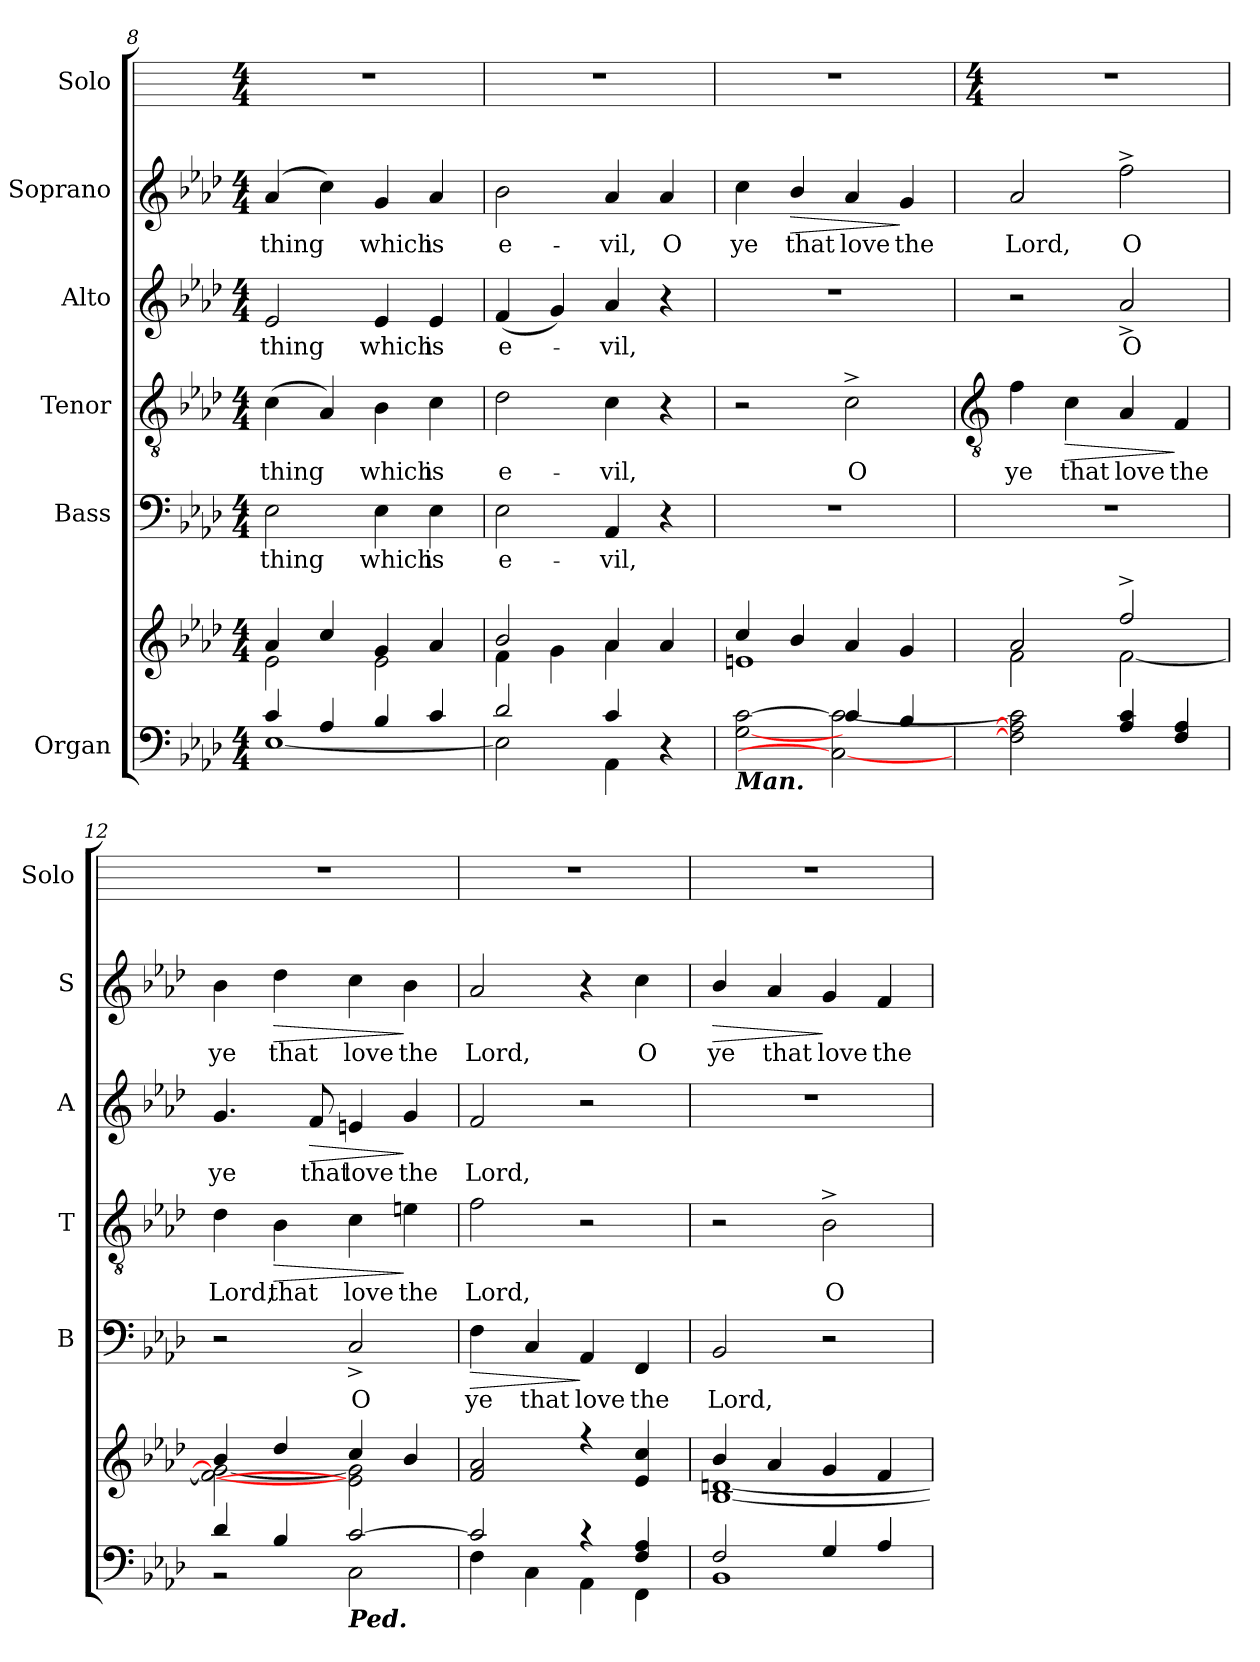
**kern	**kern	**kern	**text	**dynam	**kern	**text	**dynam	**kern	**text	**dynam	**kern	**text	**dynam	**kern
*part6	*part6	*part5	*part5	*part5	*part4	*part4	*part4	*part3	*part3	*part3	*part2	*part2	*part2	*part1
*staff7	*staff6	*staff5	*staff5	*staff5	*staff4	*staff4	*staff4	*staff3	*staff3	*staff3	*staff2	*staff2	*staff2	*staff1
*I"Organ	*	*I"Bass	*	*	*I"Tenor	*	*	*I"Alto	*	*	*I"Soprano	*	*	*I"Solo
*	*	*I'B	*	*	*I'T	*	*	*I'A	*	*	*I'S	*	*	*I'Solo
*clefF4	*clefG2	*clefF4	*	*	*clefGv2	*	*	*clefG2	*	*	*clefG2	*	*	*
*k[b-e-a-d-]	*k[b-e-a-d-]	*k[b-e-a-d-]	*	*	*k[b-e-a-d-]	*	*	*k[b-e-a-d-]	*	*	*k[b-e-a-d-]	*	*	*
*A-:	*A-:	*A-:	*	*	*A-:	*	*	*A-:	*	*	*A-:	*	*	*
*M4/4	*M4/4	*M4/4	*	*	*M4/4	*	*	*M4/4	*	*	*M4/4	*	*	*M4/4
=8	=8	=8	=8	=8	=8	=8	=8	=8	=8	=8	=8	=8	=8	=8
*^	*^	*	*	*	*	*	*	*	*	*	*	*	*	*
!	!	!	!	!	!LO:LY:b	!	!	!LO:LY:b	!	!	!LO:LY:b	!	!	!LO:LY:b	!	!
4c/	[1E-\	4a-/	2e-\	2E-	thing	.	(<4c	thing	.	2e-	thing	.	(<4a-	thing	.	1r
4A-/	.	4cc/	.	.	.	.	4A-)	.	.	.	.	.	4cc)	.	.	.
!	!	!	!	!	!LO:LY:b	!	!	!LO:LY:b	!	!	!LO:LY:b	!	!	!LO:LY:b	!	!
4B-/	.	4g/	2e-\	4E-	which	.	4B-	which	.	4e-	which	.	4g	which	.	.
!	!	!	!	!	!LO:LY:b	!	!	!LO:LY:b	!	!	!LO:LY:b	!	!	!LO:LY:b	!	!
4c/	.	4a-/	.	4E-	is	.	4c	is	.	4e-	is	.	4a-	is	.	.
=9	=9	=9	=9	=9	=9	=9	=9	=9	=9	=9	=9	=9	=9	=9	=9	=9
!	!	!	!	!	!LO:LY:b	!	!	!LO:LY:b	!	!	!LO:LY:b	!	!	!LO:LY:b	!	!
2d-/	2E-\]	2b-/	4f\	2E-	e-	.	2d-	e-	.	(<4f	e-	.	2b-	e-	.	1r
.	.	.	4g\	.	.	.	.	.	.	4g)	.	.	.	.	.	.
!	!	!	!	!	!LO:LY:b	!	!	!LO:LY:b	!	!	!LO:LY:b	!	!	!LO:LY:b	!	!
4c/	4AA-\	4a-/	4a-\	4AA-	-vil,	.	4c	-vil,	.	4a-	vil,	.	4a-	-vil,	.	.
!	!	!	!	!	!	!	!	!	!	!	!	!	!	!LO:LY:b	!	!
4ryy	4r	4a-/	4ryy	4r	.	.	4r	.	.	4r	.	.	4a-	O	.	.
=10	=10	=10	=10	=10	=10	=10	=10	=10	=10	=10	=10	=10	=10	=10	=10	=10
!LO:TX:b:Bi:t=Man.	!	!	!	!	!	!	!	!	!	!	!	!	!	!	!	!
!	!	!	!	!	!	!	!	!	!	!	!	!	!	!LO:LY:b	!	!
2ryy	[2G\ [2c\	4cc/	1en\	1r	.	.	2r	.	.	1r	.	.	4cc	ye	.	1r
!	!	!	!	!	!	!	!	!	!	!	!	!	!	!LO:LY:b	!LO:HP:b	!
.	.	4b-/	.	.	.	.	.	.	.	.	.	.	4b-/	that	>	.
!	!	!	!	!	!	!	!	!LO:LY:b	!	!	!	!	!	!LO:LY:b	!	!
4c/	2C\_ 2c\_	4a-/	.	.	.	.	2c^	O	.	.	.	.	4a-	love	.	.
!	!	!	!	!	!	!	!	!	!	!	!	!	!	!LO:LY:b	!	!
4B-/	.	4g/	.	.	.	.	.	.	.	.	.	.	4g	the	]	.
!!LO:LB:g=z
=11	=11	=11	=11	=11	=11	=11	=11	=11	=11	=11	=11	=11	=11	=11	=11	=11
*	*	*	*	*	*	*	*clefGv2	*	*	*	*	*	*	*	*	*
*	*	*	*	*	*	*	*	*	*	*	*	*	*	*	*	*M4/4
!	!	!	!	!	!	!	!	!LO:LY:b	!	!	!	!	!	!LO:LY:b	!	!
2ryy	2F\] 2A-\] 2c\]	2a-/	2f\	1r	.	.	4f	ye	.	2r	.	.	2a-	Lord,	.	1r
!	!	!	!	!	!	!	!	!LO:LY:b	!LO:HP:b	!	!	!	!	!	!	!
.	.	.	.	.	.	.	4c	that	>	.	.	.	.	.	.	.
!	!	!	!	!	!	!	!	!LO:LY:b	!	!	!LO:LY:b	!	!	!LO:LY:b	!	!
4A-/ 4c/	2ryy	2ff^/	[2f\	.	.	.	4A-	love	.	2a-^	O	.	2ff^	O	.	.
!	!	!	!	!	!	!	!	!LO:LY:b	!	!	!	!	!	!	!	!
4F/ 4A-/	.	.	.	.	.	.	4F	the	]	.	.	.	.	.	.	.
=12	=12	=12	=12	=12	=12	=12	=12	=12	=12	=12	=12	=12	=12	=12	=12	=12
!	!	!	!	!	!	!	!	!LO:LY:b	!	!	!LO:LY:b	!	!	!LO:LY:b	!	!
4d-/	2r	4b-/	2f\_ 2g\_	2r	.	.	4d-	Lord,	.	4.g	ye	.	4b-	ye	.	1r
!	!	!	!	!	!	!	!	!LO:LY:b	!LO:HP:b	!	!	!	!	!LO:LY:b	!LO:HP:b	!
4B-/	.	4dd-/	.	.	.	.	4B-	that	>	.	.	.	4dd-	that	>	.
!	!	!	!	!	!	!	!	!	!	!	!LO:LY:b	!LO:HP:b	!	!	!	!
.	.	.	.	.	.	.	.	.	.	8f	that	>	.	.	.	.
!LO:TX:b:Bi:t=Ped.	!	!	!	!	!	!	!	!	!	!	!	!	!	!	!	!
!	!	!	!	!	!LO:LY:b	!	!	!LO:LY:b	!	!	!LO:LY:b	!	!	!LO:LY:b	!	!
[2c/	2C\	4cc/	2e\] 2g\]	2C^	O	.	4c	love	.	4en	love	.	4cc	love	.	.
!	!	!	!	!	!	!	!	!LO:LY:b	!	!	!LO:LY:b	!	!	!LO:LY:b	!	!
.	.	4b-/	.	.	.	.	4en	the	]	4g	the	]	4b-	the	]	.
=13	=13	=13	=13	=13	=13	=13	=13	=13	=13	=13	=13	=13	=13	=13	=13	=13
!	!	!	!	!	!LO:LY:b	!LO:HP:b	!	!LO:LY:b	!	!	!LO:LY:b	!	!	!LO:LY:b	!	!
2c/]	4F\	2f/ 2a-/	1ryy	4F	ye	>	2f	Lord,	.	2f	Lord,	.	2a-	Lord,	.	1r
!	!	!	!	!	!LO:LY:b	!	!	!	!	!	!	!	!	!	!	!
.	4C\	.	.	4C	that	.	.	.	.	.	.	.	.	.	.	.
!	!	!	!	!	!LO:LY:b	!	!	!	!	!	!	!	!	!	!	!
4r	4AA-\	4r	.	4AA-	love	]	2r	.	.	2r	.	.	4r	.	.	.
!	!	!	!	!	!LO:LY:b	!	!	!	!	!	!	!	!	!LO:LY:b	!	!
4F/ 4A-/	4FF\	4e-/ 4cc/	.	4FF	the	.	.	.	.	.	.	.	4cc	O	.	.
=14	=14	=14	=14	=14	=14	=14	=14	=14	=14	=14	=14	=14	=14	=14	=14	=14
!	!	!	!	!	!LO:LY:b	!	!	!	!	!	!	!	!	!LO:LY:b	!LO:HP:b	!
2F/	1BB-\	4b-/	[1B-\ [1dn\	2BB-	Lord,	.	2r	.	.	1r	.	.	4b-/	ye	>	1r
!	!	!	!	!	!	!	!	!	!	!	!	!	!	!LO:LY:b	!	!
.	.	4a-/	.	.	.	.	.	.	.	.	.	.	4a-	that	.	.
!	!	!	!	!	!	!	!	!LO:LY:b	!	!	!	!	!	!LO:LY:b	!	!
4G/	.	4g/	.	2r	.	.	2B-^	O	.	.	.	.	4g	love	]	.
!	!	!	!	!	!	!	!	!	!	!	!	!	!	!LO:LY:b	!	!
4A-/	.	4f/	.	.	.	.	.	.	.	.	.	.	4f	the	.	.
*v	*v	*	*	*	*	*	*	*	*	*	*	*	*	*	*	*
*	*v	*v	*	*	*	*	*	*	*	*	*	*	*	*	*
=	=	=	=	=	=	=	=	=	=	=	=	=	=	=
*-	*-	*-	*-	*-	*-	*-	*-	*-	*-	*-	*-	*-	*-	*-
